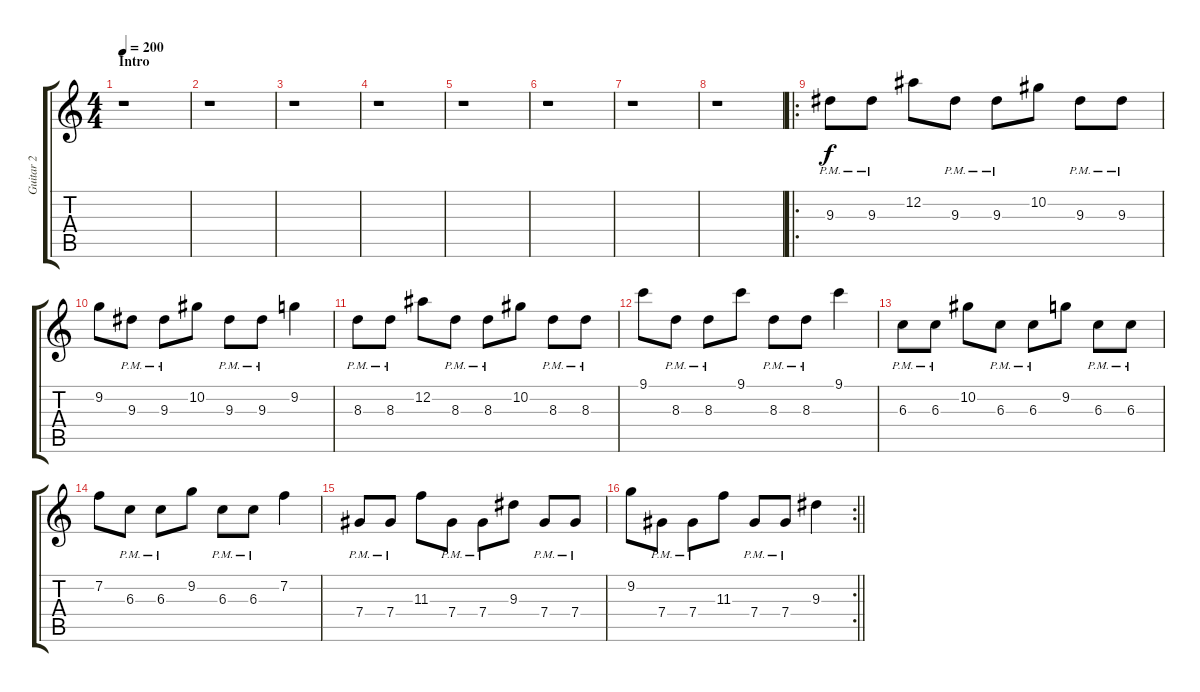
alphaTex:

\track ("Guitar 2" "Guitar 2") {instrument overdrivenguitar}
\staff {score tabs}
\tuning (Eb4 Bb3 Gb3 Db3 Ab2 Eb2) {hide}
\ts (4 4)
\section ("" "Intro")
\tempo 200
\clef g2
\ks c
r.1{dy f instrument overdrivenguitar} |
r.1 |
r.1 |
r.1 |
r.1 |
r.1 |
r.1 |
r.1 |
\ro
9.3{pm}.8 9.3{pm}.8 12.2.8 9.3{pm}.8 9.3{pm}.8 10.2.8 9.3{pm}.8 9.3{pm}.8 |
9.2.8 9.3{pm}.8 9.3{pm}.8 10.2.8 9.3{pm}.8 9.3{pm}.8 9.2.4 |
8.3{pm}.8 8.3{pm}.8 12.2.8 8.3{pm}.8 8.3{pm}.8 10.2.8 8.3{pm}.8 8.3{pm}.8 |
9.1.8 8.3{pm}.8 8.3{pm}.8 9.1.8 8.3{pm}.8 8.3{pm}.8 9.1.4 |
6.3{pm}.8 6.3{pm}.8 10.2.8 6.3{pm}.8 6.3{pm}.8 9.2.8 6.3{pm}.8 6.3{pm}.8 |
7.2.8 6.3{pm}.8 6.3{pm}.8 9.2.8 6.3{pm}.8 6.3{pm}.8 7.2.4 |
7.4{pm}.8 7.4{pm}.8 11.3.8 7.4{pm}.8 7.4{pm}.8 9.3.8 7.4{pm}.8 7.4{pm}.8 |
\rc 2
\barLineRight lightlight
9.2.8 7.4{pm}.8 7.4{pm}.8 11.3.8 7.4{pm}.8 7.4{pm}.8 9.3.4
